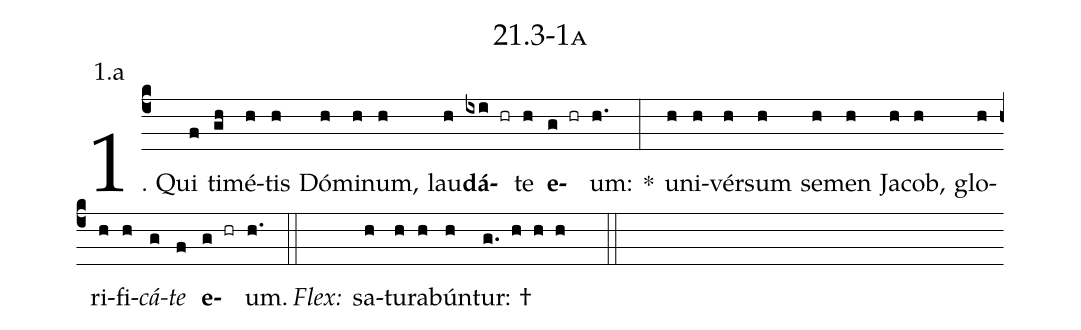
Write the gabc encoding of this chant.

name: 21.3-1a;
annotation: 1.a;
%%
(c4)1. Qui(f) ti(gh)mé(h)tis(h) Dó(h)mi(h)num,(h) lau(h)<b>dá</b>(ixi hr)te(h) <b>e</b>(g hr)um:(h.) *(:) u(h)ni(h)vér(h)sum(h) se(h)men(h) Ja(h)cob,(h) glo(h)ri(h)fi(h)<i>cá</i>(g)<i>te</i>(f) <b>e</b>(g hr)um.(h.) (::)
<i>Flex:</i>()  sa(h)tu(h)ra(h)bún(h)tur: †(g. h h h  ::)

%E(h) u(h) o(g) u(f) a(g) e.(h.) (::)
